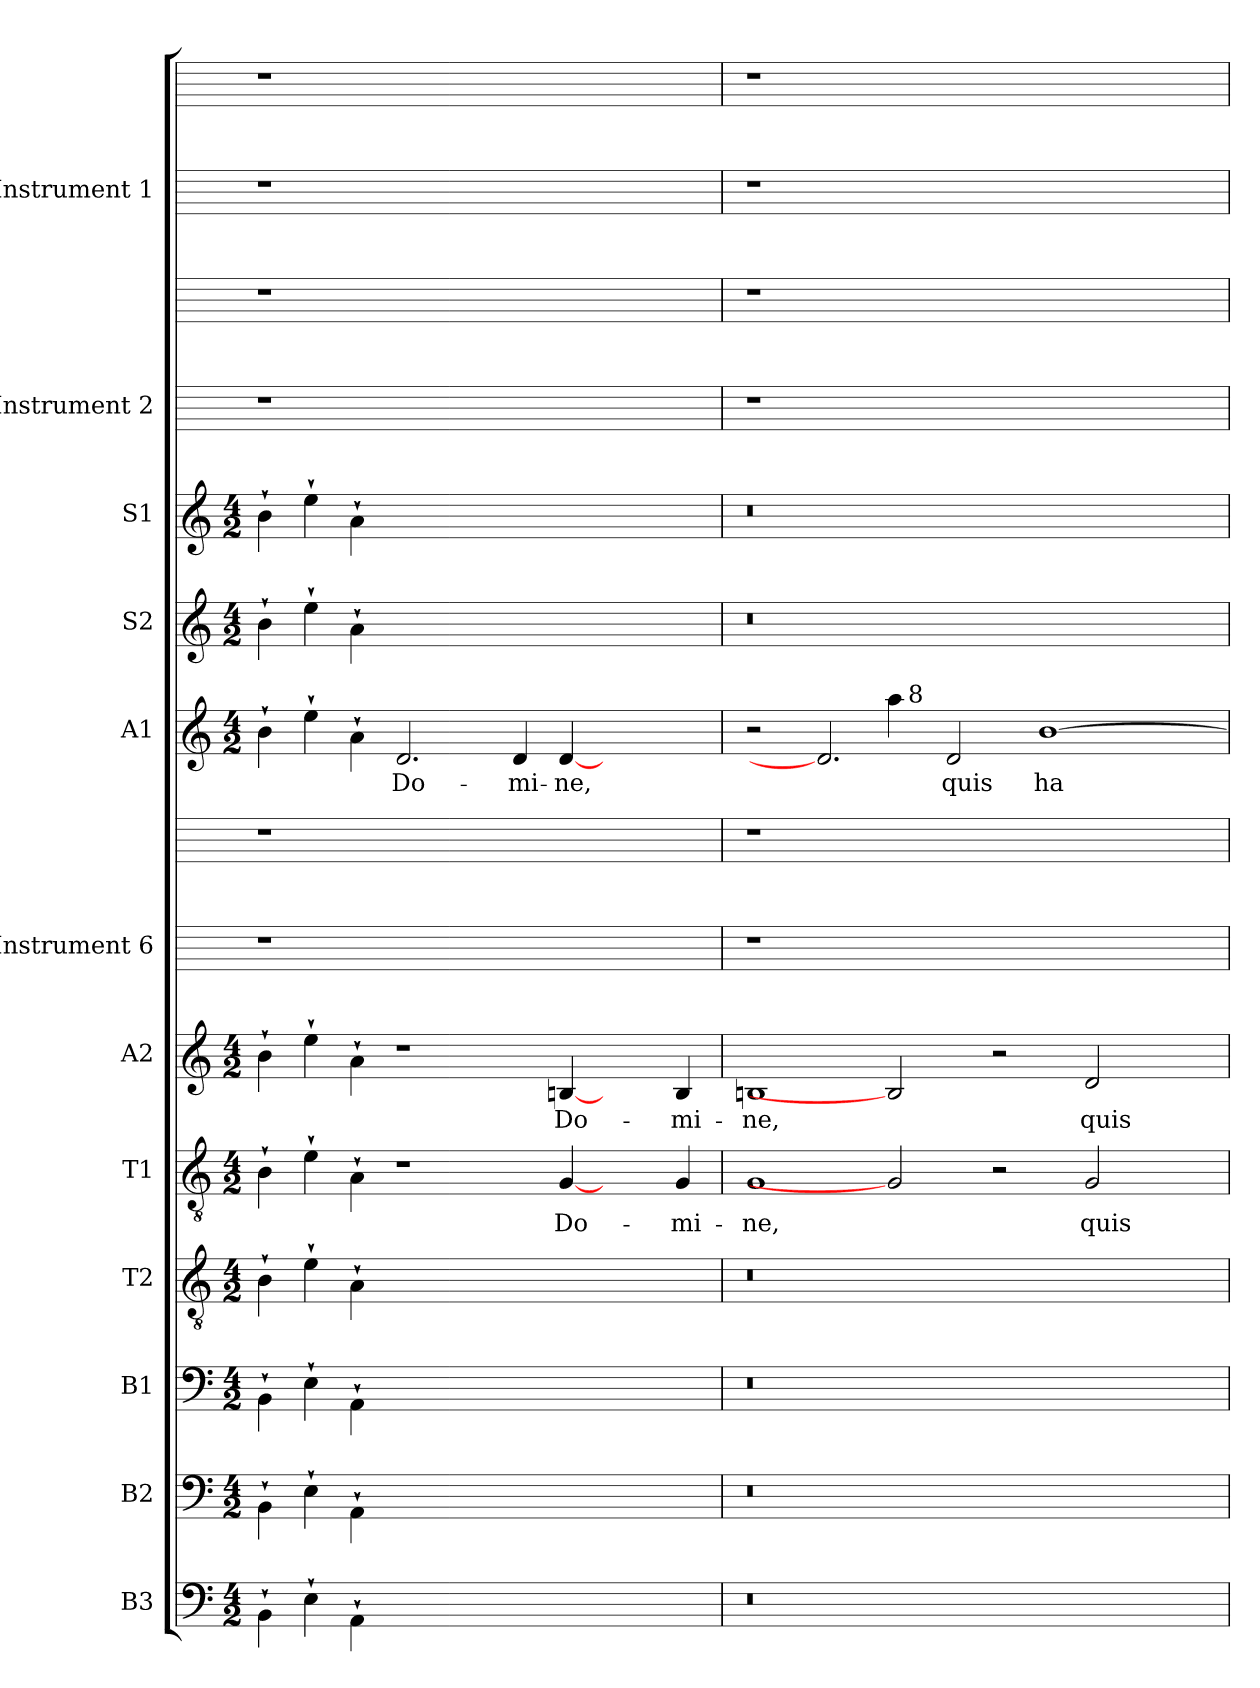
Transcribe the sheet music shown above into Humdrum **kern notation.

**kern	**kern	**kern	**kern	**kern	**text	**kern	**text	**kern	**kern	**kern	**text	**kern	**kern	**kern	**kern	**kern	**kern
*part12	*part11	*part10	*part9	*part8	*part8	*part7	*part7	*part6	*part6	*part5	*part5	*part4	*part3	*part2	*part2	*part1	*part1
*staff15	*staff14	*staff13	*staff12	*staff11	*staff11	*staff10	*staff10	*staff9	*staff8	*staff7	*staff7	*staff6	*staff5	*staff4	*staff3	*staff2	*staff1
*I"B3	*I"B2	*I"B1	*I"T2	*I"T1	*	*I"A2	*	*I"Instrument 6	*	*I"A1	*	*I"S2	*I"S1	*I"Instrument 2	*	*I"Instrument 1	*
!!LO:PB:g=z
*stria5	*stria5	*stria5	*stria5	*stria5	*	*stria5	*	*stria5	*stria5	*stria5	*	*stria5	*stria5	*stria5	*stria5	*stria5	*stria5
*clefF4	*clefF4	*clefF4	*clefGv2	*clefGv2	*	*clefG2	*	*	*	*clefG2	*	*clefG2	*clefG2	*	*	*	*
*M4/2	*M4/2	*M4/2	*M4/2	*M4/2	*	*M4/2	*	*	*	*M4/2	*	*M4/2	*M4/2	*	*	*	*
=1	=1	=1	=1	=1	=1	=1	=1	=1	=1	=1	=1	=1	=1	=1	=1	=1	=1
4BB`<\	4BB`<\	4BB`<\	4B`<\	4B`<\	.	4b`<\	.	1r	1r	4b`<\	.	4b`<\	4b`<\	1r	1r	1r	1r
4E`<\	4E`<\	4E`<\	4e`<\	4e`<\	.	4ee`<\	.	.	.	4ee`<\	.	4ee`<\	4ee`<\	.	.	.	.
4AA`<\	4AA`<\	4AA`<\	4A`<\	4A`<\	.	4a`<\	.	.	.	4a`<\	.	4a`<\	4a`<\	.	.	.	.
!	!	!	!	!	!	!	!	!	!	!	!LO:LY:b:rj	!	!	!	!	!	!
0ryy	0ryy	0ryy	0ryy	1r	.	1r	.	.	.	2.d/	Do-	0ryy	0ryy	.	.	.	.
.	.	.	.	.	.	.	.	1..ryy	1..ryy	.	.	.	.	1..ryy	1..ryy	1..ryy	1..ryy
!	!	!	!	!	!	!	!	!	!	!	!LO:LY:b:rj	!	!	!	!	!	!
.	.	.	.	.	.	.	.	.	.	4d/	-mi-	.	.	.	.	.	.
!	!	!	!	!	!LO:LY:b:rj	!	!LO:LY:b:rj	!	!	!	!LO:LY:b:cj	!	!	!	!	!	!
.	.	.	.	[4G/	-Do-	[4Bn/	-Do-	.	.	[4d	-ne,	.	.	.	.	.	.
.	.	.	.	2ryy	.	2ryy	.	.	.	2.ryy	.	.	.	.	.	.	.
!	!	!	!	!	!LO:LY:b:rj	!	!LO:LY:b:rj	!	!	!	!	!	!	!	!	!	!
.	.	.	.	4G/	-mi-	4B/	-mi-	.	.	.	.	.	.	.	.	.	.
=2	=2	=2	=2	=2	=2	=2	=2	=2	=2	=2	=2	=2	=2	=2	=2	=2	=2
!	!	!	!	!	!LO:LY:b:cj	!	!LO:LY:b:cj	!	!	!	!	!	!	!	!	!	!
*	*	*	*	*	*	*	*	*	*	*^	*	*	*	*	*	*	*
*	*	*	*	*	*	*	*	*	*	*	*^	*	*	*	*	*	*	*
0r	0r	0r	0r	1G	-ne,	1Bn	-ne,	1r	1r	2r	1ryy	1ryy	.	0r	0r	1r	1r	1r	1r
.	.	.	.	.	.	.	.	.	.	2.d]	.	.	.	.	.	.	.	.	.
.	.	.	.	2G/]	.	2B/]	.	1..ryy	1..ryy	.	4aa\	16ryy	.	.	.	1..ryy	1..ryy	1..ryy	1..ryy
!	!	!	!	!	!	!	!	!	!	!	!	!LO:TX:a:t=8	!	!	!	!	!	!	!
.	.	.	.	.	.	.	.	.	.	.	.	1ryy	.	.	.	.	.	.	.
!	!	!	!	!	!	!	!	!	!	!	!	!	!LO:LY:b:cj	!	!	!	!	!	!
.	.	.	.	.	.	.	.	.	.	2d/	1.ryy	.	quis	.	.	.	.	.	.
.	.	.	.	2r	.	2r	.	.	.	.	.	.	.	.	.	.	.	.	.
!	!	!	!	!	!	!	!	!	!	!	!	!	!LO:LY:b:rj	!	!	!	!	!	!
.	.	.	.	.	.	.	.	.	.	[<1b	.	.	ha-	.	.	.	.	.	.
!	!	!	!	!	!LO:LY:b:cj	!	!LO:LY:b:cj	!	!	!	!	!	!	!	!	!	!	!	!
2.ryy	2.ryy	2.ryy	2.ryy	2G/	quis	2d/	quis	.	.	.	.	.	.	2.ryy	2.ryy	.	.	.	.
.	.	.	.	.	.	.	.	.	.	.	.	2ryy	.	.	.	.	.	.	.
.	.	.	.	4ryy	.	4ryy	.	.	.	.	.	.	.	.	.	.	.	.	.
.	.	.	.	.	.	.	.	.	.	.	.	8.ryy	.	.	.	.	.	.	.
*	*	*	*	*	*	*	*	*	*	*v	*v	*v	*	*	*	*	*	*	*
=	=	=	=	=	=	=	=	=	=	=	=	=	=	=	=	=	=
*-	*-	*-	*-	*-	*-	*-	*-	*-	*-	*-	*-	*-	*-	*-	*-	*-	*-
